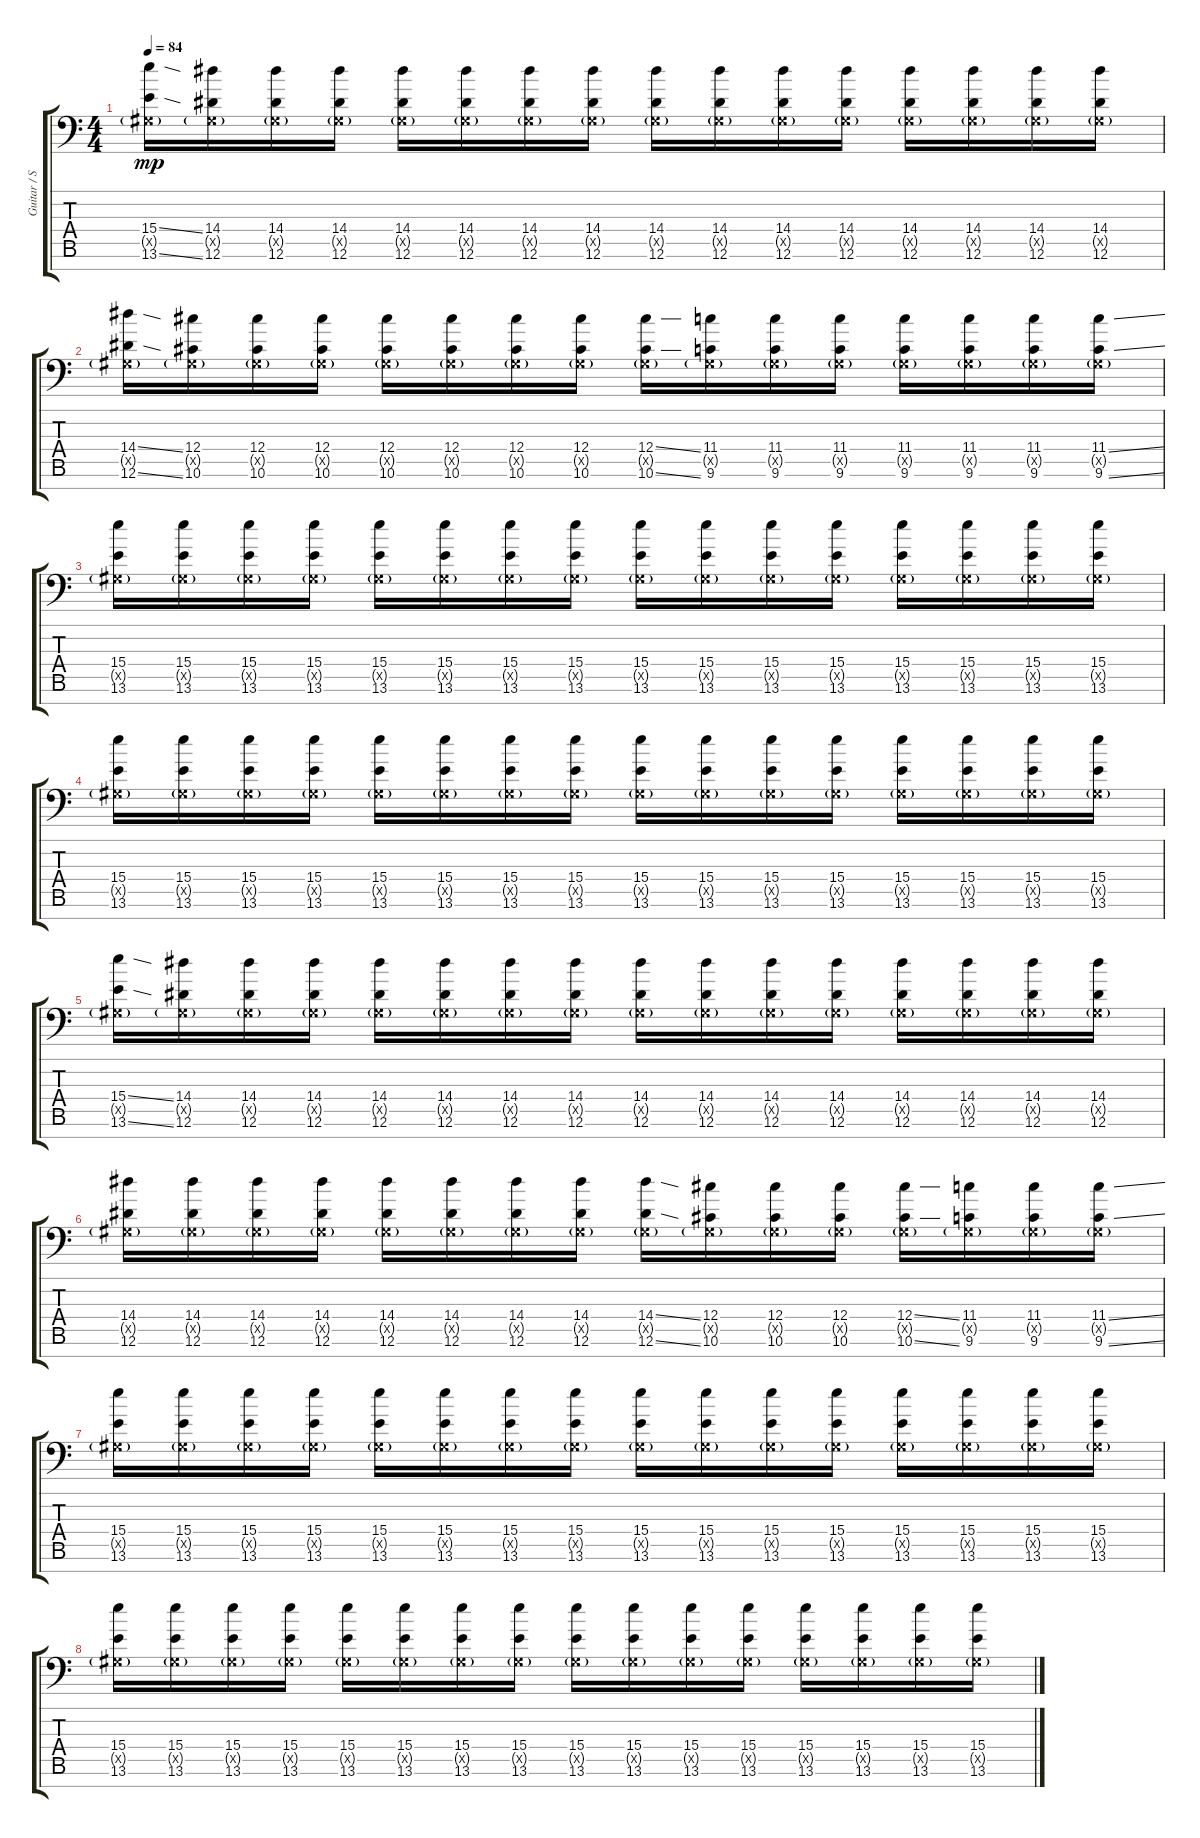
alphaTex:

\track ("Guitar / Stef Carpenter" "Guitar / S") {instrument distortionguitar}
\staff {score tabs}
\tuning (Eb4 Bb3 Gb3 Db3 Ab2 Eb2 Ab1) {hide}
\ts (4 4)
\tempo 84
\clef f4
\ks c
(15.4{ss} 0.5{g x} 13.6{ss}).16{dy mp} (14.4 0.5{g x} 12.6).16 (14.4 0.5{g x} 12.6).16 (14.4 0.5{g x} 12.6).16 (14.4 0.5{g x} 12.6).16 (14.4 0.5{g x} 12.6).16 (14.4 0.5{g x} 12.6).16 (14.4 0.5{g x} 12.6).16 (14.4 0.5{g x} 12.6).16 (14.4 0.5{g x} 12.6).16 (14.4 0.5{g x} 12.6).16 (14.4 0.5{g x} 12.6).16 (14.4 0.5{g x} 12.6).16 (14.4 0.5{g x} 12.6).16 (14.4 0.5{g x} 12.6).16 (14.4 0.5{g x} 12.6).16 |
(14.4{ss} 0.5{g x} 12.6{ss}).16 (12.4 0.5{g x} 10.6).16 (12.4 0.5{g x} 10.6).16 (12.4 0.5{g x} 10.6).16 (12.4 0.5{g x} 10.6).16 (12.4 0.5{g x} 10.6).16 (12.4 0.5{g x} 10.6).16 (12.4 0.5{g x} 10.6).16 (12.4{ss} 0.5{g x} 10.6{ss}).16 (11.4 0.5{g x} 9.6).16 (11.4 0.5{g x} 9.6).16 (11.4 0.5{g x} 9.6).16 (11.4 0.5{g x} 9.6).16 (11.4 0.5{g x} 9.6).16 (11.4 0.5{g x} 9.6).16 (11.4{ss} 0.5{g x} 9.6{ss}).16 |
(15.4 0.5{g x} 13.6).16 (15.4 0.5{g x} 13.6).16 (15.4 0.5{g x} 13.6).16 (15.4 0.5{g x} 13.6).16 (15.4 0.5{g x} 13.6).16 (15.4 0.5{g x} 13.6).16 (15.4 0.5{g x} 13.6).16 (15.4 0.5{g x} 13.6).16 (15.4 0.5{g x} 13.6).16 (15.4 0.5{g x} 13.6).16 (15.4 0.5{g x} 13.6).16 (15.4 0.5{g x} 13.6).16 (15.4 0.5{g x} 13.6).16 (15.4 0.5{g x} 13.6).16 (15.4 0.5{g x} 13.6).16 (15.4 0.5{g x} 13.6).16 |
(15.4 0.5{g x} 13.6).16 (15.4 0.5{g x} 13.6).16 (15.4 0.5{g x} 13.6).16 (15.4 0.5{g x} 13.6).16 (15.4 0.5{g x} 13.6).16 (15.4 0.5{g x} 13.6).16 (15.4 0.5{g x} 13.6).16 (15.4 0.5{g x} 13.6).16 (15.4 0.5{g x} 13.6).16 (15.4 0.5{g x} 13.6).16 (15.4 0.5{g x} 13.6).16 (15.4 0.5{g x} 13.6).16 (15.4 0.5{g x} 13.6).16 (15.4 0.5{g x} 13.6).16 (15.4 0.5{g x} 13.6).16 (15.4 0.5{g x} 13.6).16 |
(15.4{ss} 0.5{g x} 13.6{ss}).16 (14.4 0.5{g x} 12.6).16 (14.4 0.5{g x} 12.6).16 (14.4 0.5{g x} 12.6).16 (14.4 0.5{g x} 12.6).16 (14.4 0.5{g x} 12.6).16 (14.4 0.5{g x} 12.6).16 (14.4 0.5{g x} 12.6).16 (14.4 0.5{g x} 12.6).16 (14.4 0.5{g x} 12.6).16 (14.4 0.5{g x} 12.6).16 (14.4 0.5{g x} 12.6).16 (14.4 0.5{g x} 12.6).16 (14.4 0.5{g x} 12.6).16 (14.4 0.5{g x} 12.6).16 (14.4 0.5{g x} 12.6).16 |
(14.4 0.5{g x} 12.6).16 (14.4 0.5{g x} 12.6).16 (14.4 0.5{g x} 12.6).16 (14.4 0.5{g x} 12.6).16 (14.4 0.5{g x} 12.6).16 (14.4 0.5{g x} 12.6).16 (14.4 0.5{g x} 12.6).16 (14.4 0.5{g x} 12.6).16 (14.4{ss} 0.5{g x} 12.6{ss}).16 (12.4 0.5{g x} 10.6).16 (12.4 0.5{g x} 10.6).16 (12.4 0.5{g x} 10.6).16 (12.4{ss} 0.5{g x} 10.6{ss}).16 (11.4 0.5{g x} 9.6).16 (11.4 0.5{g x} 9.6).16 (11.4{ss} 0.5{g x} 9.6{ss}).16 |
(15.4 0.5{g x} 13.6).16 (15.4 0.5{g x} 13.6).16 (15.4 0.5{g x} 13.6).16 (15.4 0.5{g x} 13.6).16 (15.4 0.5{g x} 13.6).16 (15.4 0.5{g x} 13.6).16 (15.4 0.5{g x} 13.6).16 (15.4 0.5{g x} 13.6).16 (15.4 0.5{g x} 13.6).16 (15.4 0.5{g x} 13.6).16 (15.4 0.5{g x} 13.6).16 (15.4 0.5{g x} 13.6).16 (15.4 0.5{g x} 13.6).16 (15.4 0.5{g x} 13.6).16 (15.4 0.5{g x} 13.6).16 (15.4 0.5{g x} 13.6).16 |
(15.4 0.5{g x} 13.6).16 (15.4 0.5{g x} 13.6).16 (15.4 0.5{g x} 13.6).16 (15.4 0.5{g x} 13.6).16 (15.4 0.5{g x} 13.6).16 (15.4 0.5{g x} 13.6).16 (15.4 0.5{g x} 13.6).16 (15.4 0.5{g x} 13.6).16 (15.4 0.5{g x} 13.6).16 (15.4 0.5{g x} 13.6).16 (15.4 0.5{g x} 13.6).16 (15.4 0.5{g x} 13.6).16 (15.4 0.5{g x} 13.6).16 (15.4 0.5{g x} 13.6).16 (15.4 0.5{g x} 13.6).16 (15.4 0.5{g x} 13.6).16
